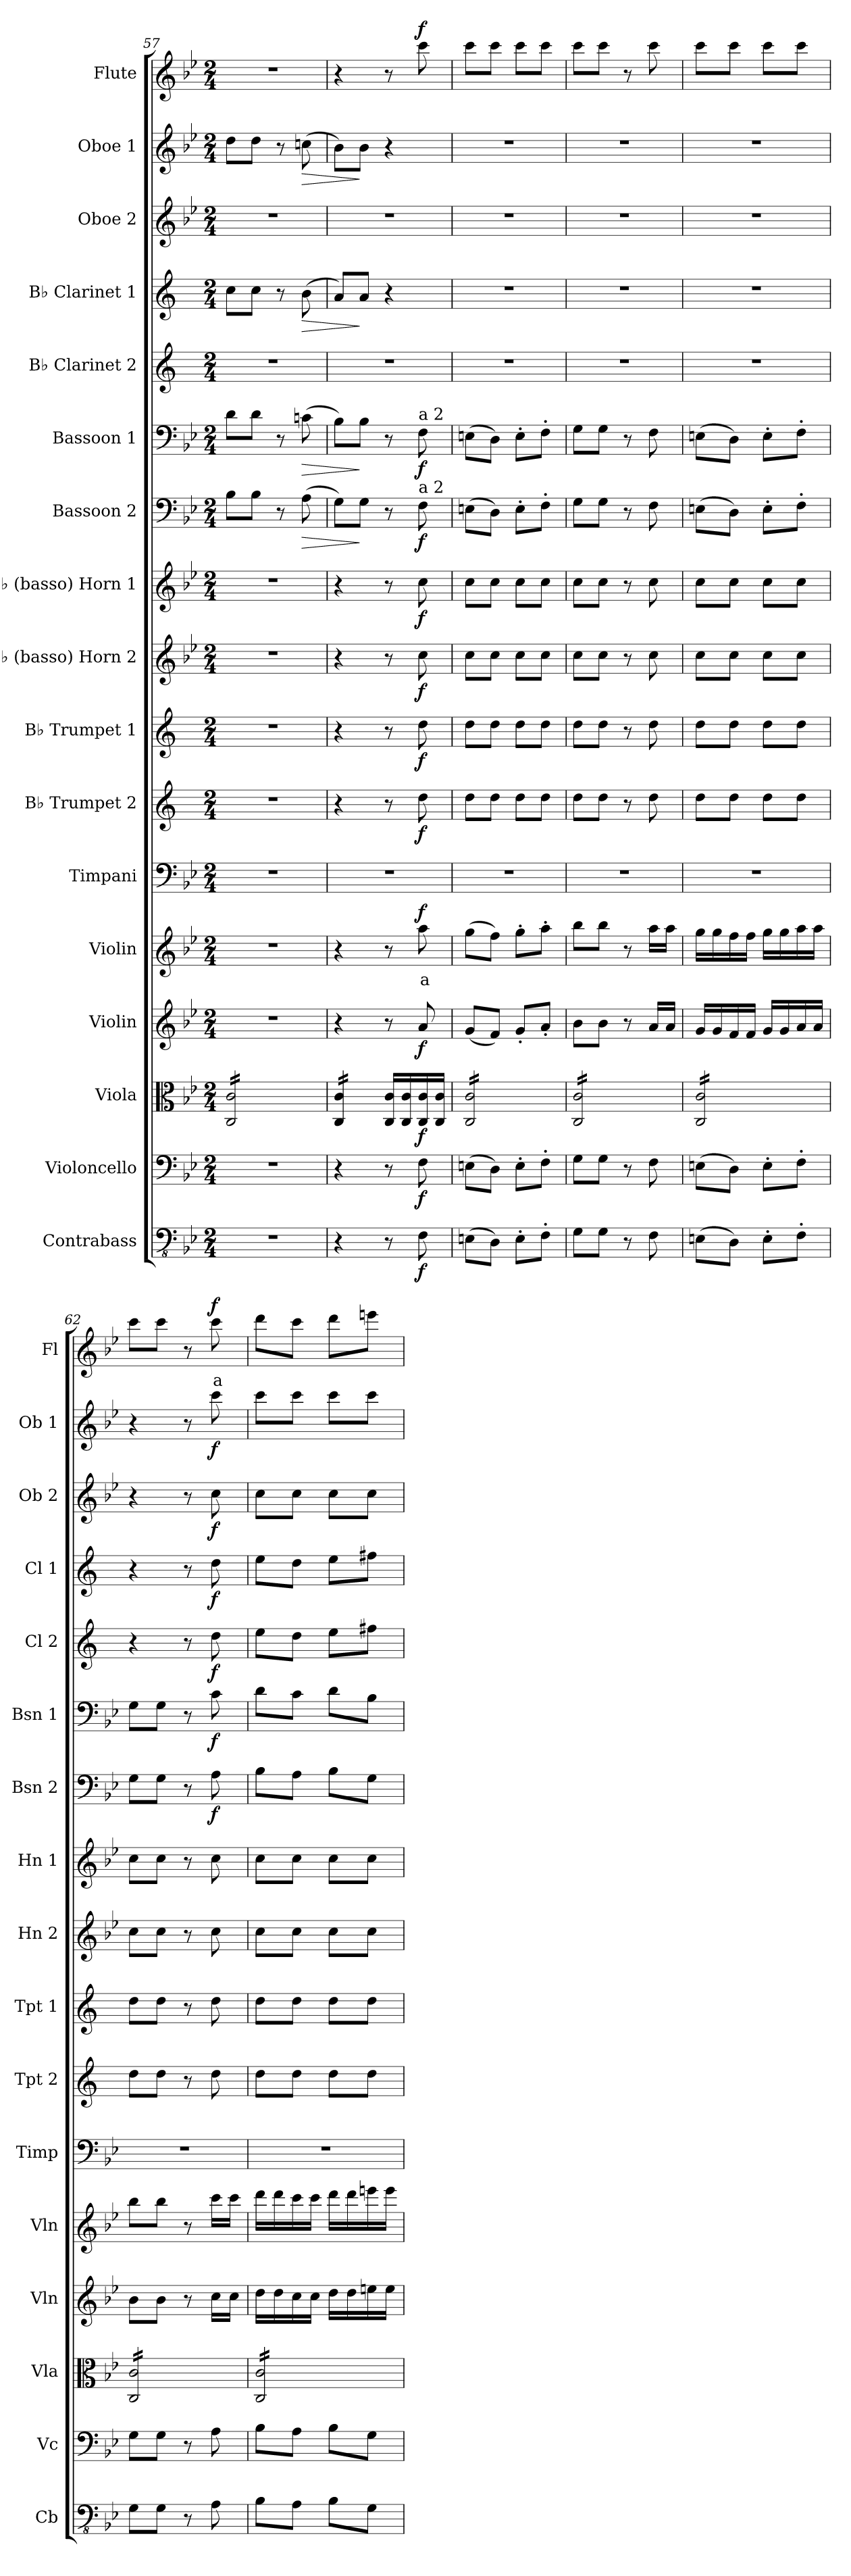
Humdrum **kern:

**kern	**dynam	**kern	**dynam	**kern	**dynam	**kern	**dynam	**kern	**text	**dynam	**kern	**kern	**dynam	**kern	**dynam	**kern	**dynam	**kern	**dynam	**kern	**dynam	**kern	**dynam	**kern	**dynam	**kern	**dynam	**kern	**dynam	**kern	**dynam	**kern	**text	**dynam
*part17	*part17	*part16	*part16	*part15	*part15	*part14	*part14	*part13	*part13	*part13	*part12	*part11	*part11	*part10	*part10	*part9	*part9	*part8	*part8	*part7	*part7	*part6	*part6	*part5	*part5	*part4	*part4	*part3	*part3	*part2	*part2	*part1	*part1	*part1
*staff17	*staff17	*staff16	*staff16	*staff15	*staff15	*staff14	*staff14	*staff13	*staff13	*staff13	*staff12	*staff11	*staff11	*staff10	*staff10	*staff9	*staff9	*staff8	*staff8	*staff7	*staff7	*staff6	*staff6	*staff5	*staff5	*staff4	*staff4	*staff3	*staff3	*staff2	*staff2	*staff1	*staff1	*staff1
*I"Contrabass	*	*I"Violoncello	*	*I"Viola	*	*I"Violin	*	*I"Violin	*	*	*I"Timpani	*I"B♭ Trumpet 2	*	*I"B♭ Trumpet 1	*	*I"B♭ (basso) Horn 2	*	*I"B♭ (basso) Horn 1	*	*I"Bassoon 2	*	*I"Bassoon 1	*	*I"B♭ Clarinet 2	*	*I"B♭ Clarinet 1	*	*I"Oboe 2	*	*I"Oboe 1	*	*I"Flute	*	*
*I'Cb	*	*I'Vc	*	*I'Vla	*	*I'Vln	*	*I'Vln	*	*	*I'Timp	*I'Tpt 2	*	*I'Tpt 1	*	*I'Hn 2	*	*I'Hn 1	*	*I'Bsn 2	*	*I'Bsn 1	*	*I'Cl 2	*	*I'Cl 1	*	*I'Ob 2	*	*I'Ob 1	*	*I'Fl	*	*
*clefFv4	*	*clefF4	*	*clefC3	*	*clefG2	*	*clefG2	*	*	*clefF4	*clefG2	*	*clefG2	*	*clefG2	*	*clefG2	*	*clefF4	*	*clefF4	*	*clefG2	*	*clefG2	*	*clefG2	*	*clefG2	*	*clefG2	*	*
*	*	*	*	*	*	*	*	*	*	*	*	*ITrd1c2	*	*ITrd1c2	*	*ITrd8c14	*	*ITrd8c14	*	*	*	*	*	*ITrd1c2	*	*ITrd1c2	*	*	*	*	*	*	*	*
*k[b-e-]	*	*k[b-e-]	*	*k[b-e-]	*	*k[b-e-]	*	*k[b-e-]	*	*	*k[b-e-]	*k[b-e-]	*	*k[b-e-]	*	*k[b-e-]	*	*k[b-e-]	*	*k[b-e-]	*	*k[b-e-]	*	*k[b-e-]	*	*k[b-e-]	*	*k[b-e-]	*	*k[b-e-]	*	*k[b-e-]	*	*
*M2/4	*	*M2/4	*	*M2/4	*	*M2/4	*	*M2/4	*	*	*M2/4	*M2/4	*	*M2/4	*	*M2/4	*	*M2/4	*	*M2/4	*	*M2/4	*	*M2/4	*	*M2/4	*	*M2/4	*	*M2/4	*	*M2/4	*	*
=57	=57	=57	=57	=57	=57	=57	=57	=57	=57	=57	=57	=57	=57	=57	=57	=57	=57	=57	=57	=57	=57	=57	=57	=57	=57	=57	=57	=57	=57	=57	=57	=57	=57	=57
*	*	*	*	*tremolo	*	*	*	*	*	*	*	*	*	*	*	*	*	*	*	*	*	*	*	*	*	*	*	*	*	*	*	*	*	*
2r	.	2r	.	16C/ 16c/LL	.	2r	.	2r	.	.	2r	2r	.	2r	.	2r	.	2r	.	8B-\L	.	8d\L	.	2r	.	8b-\L	.	2r	.	8dd\L	.	2r	.	.
.	.	.	.	16C/ 16c/	.	.	.	.	.	.	.	.	.	.	.	.	.	.	.	.	.	.	.	.	.	.	.	.	.	.	.	.	.	.
.	.	.	.	16C/ 16c/	.	.	.	.	.	.	.	.	.	.	.	.	.	.	.	8B-\J	.	8d\J	.	.	.	8b-\J	.	.	.	8dd\J	.	.	.	.
.	.	.	.	16C/ 16c/	.	.	.	.	.	.	.	.	.	.	.	.	.	.	.	.	.	.	.	.	.	.	.	.	.	.	.	.	.	.
.	.	.	.	16C/ 16c/	.	.	.	.	.	.	.	.	.	.	.	.	.	.	.	8r	.	8r	.	.	.	8r	.	.	.	8r	.	.	.	.
.	.	.	.	16C/ 16c/	.	.	.	.	.	.	.	.	.	.	.	.	.	.	.	.	.	.	.	.	.	.	.	.	.	.	.	.	.	.
!	!	!	!	!	!	!	!	!	!	!	!	!	!	!	!	!	!	!	!	!	!LO:HP:b	!	!LO:HP:b	!	!	!	!LO:HP:b	!	!	!	!LO:HP:b	!	!	!
.	.	.	.	16C/ 16c/	.	.	.	.	.	.	.	.	.	.	.	.	.	.	.	(>8A\	>	(>8cn\	>	.	.	(>8a\	>	.	.	(>8ccn\	>	.	.	.
.	.	.	.	16C/ 16c/JJ	.	.	.	.	.	.	.	.	.	.	.	.	.	.	.	.	.	.	.	.	.	.	.	.	.	.	.	.	.	.
!!LO:PB:g=z
=58	=58	=58	=58	=58	=58	=58	=58	=58	=58	=58	=58	=58	=58	=58	=58	=58	=58	=58	=58	=58	=58	=58	=58	=58	=58	=58	=58	=58	=58	=58	=58	=58	=58	=58
4r	.	4r	.	16C/ 16c/LL	.	4r	.	4r	.	.	2r	4r	.	4r	.	4r	.	4r	.	8G\L)	.	8B-\L)	.	2r	.	8g/L)	.	2r	.	8b-\L)	.	4r	.	.
.	.	.	.	16C/ 16c/	.	.	.	.	.	.	.	.	.	.	.	.	.	.	.	.	.	.	.	.	.	.	.	.	.	.	.	.	.	.
.	.	.	.	16C/ 16c/	.	.	.	.	.	.	.	.	.	.	.	.	.	.	.	8G\J	]	8B-\J	]	.	.	8g/J	]	.	.	8b-\J	]	.	.	.
.	.	.	.	16C/ 16c/JJ	.	.	.	.	.	.	.	.	.	.	.	.	.	.	.	.	.	.	.	.	.	.	.	.	.	.	.	.	.	.
*	*	*	*	*Xtremolo	*	*	*	*	*	*	*	*	*	*	*	*	*	*	*	*	*	*	*	*	*	*	*	*	*	*	*	*	*	*
8r	.	8r	.	16C/ 16c/LL	.	8r	.	8r	.	.	.	8r	.	8r	.	8r	.	8r	.	8r	.	8r	.	.	.	4r	.	.	.	4r	.	8r	.	.
.	.	.	.	16C/ 16c/	.	.	.	.	.	.	.	.	.	.	.	.	.	.	.	.	.	.	.	.	.	.	.	.	.	.	.	.	.	.
!	!	!	!	!	!	!	!	!	!	!	!	!	!	!	!	!	!	!	!	!	!	!LO:TX:a:t=a 2	!	!	!	!	!	!	!	!	!	!	!	!
!	!	!	!	!	!	!	!	!	!	!	!	!	!	!	!	!	!	!	!	!LO:TX:a:t=a 2	!	!	!	!	!	!	!	!	!	!	!	!	!	!
!	!LO:DY:b	!	!LO:DY:b	!	!LO:DY:b	!	!LO:DY:b	!	!LO:LY:b:color=#FF0000	!LO:DY:b	!	!	!LO:DY:b	!	!LO:DY:b	!	!LO:DY:b	!	!LO:DY:b	!	!LO:DY:b	!	!LO:DY:b	!	!	!	!	!	!	!	!	!	!	!LO:DY:b
8FF\	f	8F\	f	16C/ 16c/	f	8a/	f	8aa\	a	f	.	8cc\	f	8cc\	f	8c\	f	8c\	f	8F\	f	8F\	f	.	.	.	.	.	.	.	.	8ccc\	.	f
.	.	.	.	16C/ 16c/JJ	.	.	.	.	.	.	.	.	.	.	.	.	.	.	.	.	.	.	.	.	.	.	.	.	.	.	.	.	.	.
=59	=59	=59	=59	=59	=59	=59	=59	=59	=59	=59	=59	=59	=59	=59	=59	=59	=59	=59	=59	=59	=59	=59	=59	=59	=59	=59	=59	=59	=59	=59	=59	=59	=59	=59
*	*	*	*	*tremolo	*	*	*	*	*	*	*	*	*	*	*	*	*	*	*	*	*	*	*	*	*	*	*	*	*	*	*	*	*	*
(>8EEn\L	.	(>8En\L	.	16C/ 16c/LL	.	(<8g/L	.	(>8gg\L	.	.	2r	8cc\L	.	8cc\L	.	8c\L	.	8c\L	.	(>8En\L	.	(>8En\L	.	2r	.	2r	.	2r	.	2r	.	8ccc\L	.	.
.	.	.	.	16C/ 16c/	.	.	.	.	.	.	.	.	.	.	.	.	.	.	.	.	.	.	.	.	.	.	.	.	.	.	.	.	.	.
8DD\J)	.	8D\J)	.	16C/ 16c/	.	8f/J)	.	8ff\J)	.	.	.	8cc\J	.	8cc\J	.	8c\J	.	8c\J	.	8D\J)	.	8D\J)	.	.	.	.	.	.	.	.	.	8ccc\J	.	.
.	.	.	.	16C/ 16c/	.	.	.	.	.	.	.	.	.	.	.	.	.	.	.	.	.	.	.	.	.	.	.	.	.	.	.	.	.	.
8EE'\L	.	8E'\L	.	16C/ 16c/	.	8g'/L	.	8gg'\L	.	.	.	8cc\L	.	8cc\L	.	8c\L	.	8c\L	.	8E'\L	.	8E'\L	.	.	.	.	.	.	.	.	.	8ccc\L	.	.
.	.	.	.	16C/ 16c/	.	.	.	.	.	.	.	.	.	.	.	.	.	.	.	.	.	.	.	.	.	.	.	.	.	.	.	.	.	.
8FF'\J	.	8F'\J	.	16C/ 16c/	.	8a'/J	.	8aa'\J	.	.	.	8cc\J	.	8cc\J	.	8c\J	.	8c\J	.	8F'\J	.	8F'\J	.	.	.	.	.	.	.	.	.	8ccc\J	.	.
.	.	.	.	16C/ 16c/JJ	.	.	.	.	.	.	.	.	.	.	.	.	.	.	.	.	.	.	.	.	.	.	.	.	.	.	.	.	.	.
=60	=60	=60	=60	=60	=60	=60	=60	=60	=60	=60	=60	=60	=60	=60	=60	=60	=60	=60	=60	=60	=60	=60	=60	=60	=60	=60	=60	=60	=60	=60	=60	=60	=60	=60
8GG\L	.	8G\L	.	16C/ 16c/LL	.	8b-\L	.	8bb-\L	.	.	2r	8cc\L	.	8cc\L	.	8c\L	.	8c\L	.	8G\L	.	8G\L	.	2r	.	2r	.	2r	.	2r	.	8ccc\L	.	.
.	.	.	.	16C/ 16c/	.	.	.	.	.	.	.	.	.	.	.	.	.	.	.	.	.	.	.	.	.	.	.	.	.	.	.	.	.	.
8GG\J	.	8G\J	.	16C/ 16c/	.	8b-\J	.	8bb-\J	.	.	.	8cc\J	.	8cc\J	.	8c\J	.	8c\J	.	8G\J	.	8G\J	.	.	.	.	.	.	.	.	.	8ccc\J	.	.
.	.	.	.	16C/ 16c/	.	.	.	.	.	.	.	.	.	.	.	.	.	.	.	.	.	.	.	.	.	.	.	.	.	.	.	.	.	.
8r	.	8r	.	16C/ 16c/	.	8r	.	8r	.	.	.	8r	.	8r	.	8r	.	8r	.	8r	.	8r	.	.	.	.	.	.	.	.	.	8r	.	.
.	.	.	.	16C/ 16c/	.	.	.	.	.	.	.	.	.	.	.	.	.	.	.	.	.	.	.	.	.	.	.	.	.	.	.	.	.	.
8FF\	.	8F\	.	16C/ 16c/	.	16a/LL	.	16aa\LL	.	.	.	8cc\	.	8cc\	.	8c\	.	8c\	.	8F\	.	8F\	.	.	.	.	.	.	.	.	.	8ccc\	.	.
.	.	.	.	16C/ 16c/JJ	.	16a/JJ	.	16aa\JJ	.	.	.	.	.	.	.	.	.	.	.	.	.	.	.	.	.	.	.	.	.	.	.	.	.	.
=61	=61	=61	=61	=61	=61	=61	=61	=61	=61	=61	=61	=61	=61	=61	=61	=61	=61	=61	=61	=61	=61	=61	=61	=61	=61	=61	=61	=61	=61	=61	=61	=61	=61	=61
(>8EEn\L	.	(>8En\L	.	16C/ 16c/LL	.	16g/LL	.	16gg\LL	.	.	2r	8cc\L	.	8cc\L	.	8c\L	.	8c\L	.	(>8En\L	.	(>8En\L	.	2r	.	2r	.	2r	.	2r	.	8ccc\L	.	.
.	.	.	.	16C/ 16c/	.	16g/	.	16gg\	.	.	.	.	.	.	.	.	.	.	.	.	.	.	.	.	.	.	.	.	.	.	.	.	.	.
8DD\J)	.	8D\J)	.	16C/ 16c/	.	16f/	.	16ff\	.	.	.	8cc\J	.	8cc\J	.	8c\J	.	8c\J	.	8D\J)	.	8D\J)	.	.	.	.	.	.	.	.	.	8ccc\J	.	.
.	.	.	.	16C/ 16c/	.	16f/JJ	.	16ff\JJ	.	.	.	.	.	.	.	.	.	.	.	.	.	.	.	.	.	.	.	.	.	.	.	.	.	.
8EE'\L	.	8E'\L	.	16C/ 16c/	.	16g/LL	.	16gg\LL	.	.	.	8cc\L	.	8cc\L	.	8c\L	.	8c\L	.	8E'\L	.	8E'\L	.	.	.	.	.	.	.	.	.	8ccc\L	.	.
.	.	.	.	16C/ 16c/	.	16g/	.	16gg\	.	.	.	.	.	.	.	.	.	.	.	.	.	.	.	.	.	.	.	.	.	.	.	.	.	.
8FF'\J	.	8F'\J	.	16C/ 16c/	.	16a/	.	16aa\	.	.	.	8cc\J	.	8cc\J	.	8c\J	.	8c\J	.	8F'\J	.	8F'\J	.	.	.	.	.	.	.	.	.	8ccc\J	.	.
.	.	.	.	16C/ 16c/JJ	.	16a/JJ	.	16aa\JJ	.	.	.	.	.	.	.	.	.	.	.	.	.	.	.	.	.	.	.	.	.	.	.	.	.	.
=62	=62	=62	=62	=62	=62	=62	=62	=62	=62	=62	=62	=62	=62	=62	=62	=62	=62	=62	=62	=62	=62	=62	=62	=62	=62	=62	=62	=62	=62	=62	=62	=62	=62	=62
8GG\L	.	8G\L	.	16C/ 16c/LL	.	8b-\L	.	8bb-\L	.	.	2r	8cc\L	.	8cc\L	.	8c\L	.	8c\L	.	8G\L	.	8G\L	.	4r	.	4r	.	4r	.	4r	.	8ccc\L	.	.
.	.	.	.	16C/ 16c/	.	.	.	.	.	.	.	.	.	.	.	.	.	.	.	.	.	.	.	.	.	.	.	.	.	.	.	.	.	.
8GG\J	.	8G\J	.	16C/ 16c/	.	8b-\J	.	8bb-\J	.	.	.	8cc\J	.	8cc\J	.	8c\J	.	8c\J	.	8G\J	.	8G\J	.	.	.	.	.	.	.	.	.	8ccc\J	.	.
.	.	.	.	16C/ 16c/	.	.	.	.	.	.	.	.	.	.	.	.	.	.	.	.	.	.	.	.	.	.	.	.	.	.	.	.	.	.
8r	.	8r	.	16C/ 16c/	.	8r	.	8r	.	.	.	8r	.	8r	.	8r	.	8r	.	8r	.	8r	.	8r	.	8r	.	8r	.	8r	.	8r	.	.
.	.	.	.	16C/ 16c/	.	.	.	.	.	.	.	.	.	.	.	.	.	.	.	.	.	.	.	.	.	.	.	.	.	.	.	.	.	.
!	!	!	!	!	!	!	!	!	!	!	!	!	!	!	!	!	!	!	!	!	!LO:DY:b	!	!LO:DY:b	!	!LO:DY:b	!	!LO:DY:b	!	!LO:DY:b	!	!LO:DY:b	!	!LO:LY:b:color=#FF0000	!LO:DY:b
8AA\	.	8A\	.	16C/ 16c/	.	16cc\LL	.	16ccc\LL	.	.	.	8cc\	.	8cc\	.	8c\	.	8c\	.	8A\	f	8c\	f	8cc\	f	8cc\	f	8cc\	f	8ccc\	f	8ccc\	a	f
.	.	.	.	16C/ 16c/JJ	.	16cc\JJ	.	16ccc\JJ	.	.	.	.	.	.	.	.	.	.	.	.	.	.	.	.	.	.	.	.	.	.	.	.	.	.
=63	=63	=63	=63	=63	=63	=63	=63	=63	=63	=63	=63	=63	=63	=63	=63	=63	=63	=63	=63	=63	=63	=63	=63	=63	=63	=63	=63	=63	=63	=63	=63	=63	=63	=63
8BB-\L	.	8B-\L	.	16C/ 16c/LL	.	16dd\LL	.	16ddd\LL	.	.	2r	8cc\L	.	8cc\L	.	8c\L	.	8c\L	.	8B-\L	.	8d\L	.	8dd\L	.	8dd\L	.	8cc\L	.	8ccc\L	.	8ddd\L	.	.
.	.	.	.	16C/ 16c/	.	16dd\	.	16ddd\	.	.	.	.	.	.	.	.	.	.	.	.	.	.	.	.	.	.	.	.	.	.	.	.	.	.
8AA\J	.	8A\J	.	16C/ 16c/	.	16cc\	.	16ccc\	.	.	.	8cc\J	.	8cc\J	.	8c\J	.	8c\J	.	8A\J	.	8c\J	.	8cc\J	.	8cc\J	.	8cc\J	.	8ccc\J	.	8ccc\J	.	.
.	.	.	.	16C/ 16c/	.	16cc\JJ	.	16ccc\JJ	.	.	.	.	.	.	.	.	.	.	.	.	.	.	.	.	.	.	.	.	.	.	.	.	.	.
8BB-\L	.	8B-\L	.	16C/ 16c/	.	16dd\LL	.	16ddd\LL	.	.	.	8cc\L	.	8cc\L	.	8c\L	.	8c\L	.	8B-\L	.	8d\L	.	8dd\L	.	8dd\L	.	8cc\L	.	8ccc\L	.	8ddd\L	.	.
.	.	.	.	16C/ 16c/	.	16dd\	.	16ddd\	.	.	.	.	.	.	.	.	.	.	.	.	.	.	.	.	.	.	.	.	.	.	.	.	.	.
8GG\J	.	8G\J	.	16C/ 16c/	.	16een\	.	16eeen\	.	.	.	8cc\J	.	8cc\J	.	8c\J	.	8c\J	.	8G\J	.	8B-\J	.	8een\J	.	8een\J	.	8cc\J	.	8ccc\J	.	8eeen\J	.	.
.	.	.	.	16C/ 16c/JJ	.	16ee\JJ	.	16eee\JJ	.	.	.	.	.	.	.	.	.	.	.	.	.	.	.	.	.	.	.	.	.	.	.	.	.	.
*	*	*	*	*Xtremolo	*	*	*	*	*	*	*	*	*	*	*	*	*	*	*	*	*	*	*	*	*	*	*	*	*	*	*	*	*	*
=	=	=	=	=	=	=	=	=	=	=	=	=	=	=	=	=	=	=	=	=	=	=	=	=	=	=	=	=	=	=	=	=	=	=
*-	*-	*-	*-	*-	*-	*-	*-	*-	*-	*-	*-	*-	*-	*-	*-	*-	*-	*-	*-	*-	*-	*-	*-	*-	*-	*-	*-	*-	*-	*-	*-	*-	*-	*-
